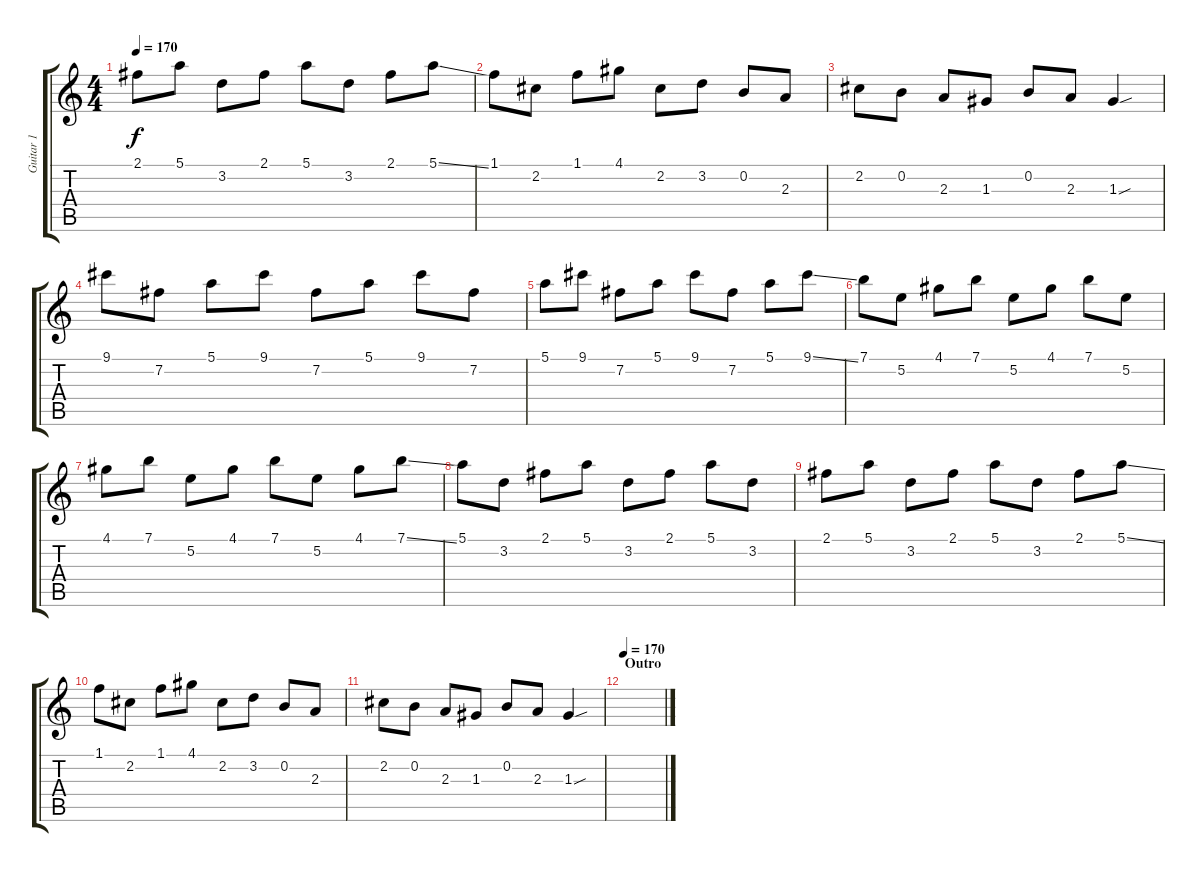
\track ("Guitar 1" "Guitar 1") {instrument overdrivenguitar}
\staff {score tabs}
\tuning (E4 B3 G3 D3 A2 E2) {hide}
\ts (4 4)
\tempo 170
\clef g2
\ks c
2.1.8{dy f} 5.1.8 3.2.8 2.1.8 5.1.8 3.2.8 2.1.8 5.1{ss}.8 |
1.1.8 2.2.8 1.1.8 4.1.8 2.2.8 3.2.8 0.2.8 2.3.8 |
2.2.8 0.2.8 2.3.8 1.3.8 0.2.8 2.3.8 1.3{sou}.4 |
9.1.8 7.2.8 5.1.8 9.1.8 7.2.8 5.1.8 9.1.8 7.2.8 |
5.1.8 9.1.8 7.2.8 5.1.8 9.1.8 7.2.8 5.1.8 9.1{ss}.8 |
7.1.8 5.2.8 4.1.8 7.1.8 5.2.8 4.1.8 7.1.8 5.2.8 |
4.1.8 7.1.8 5.2.8 4.1.8 7.1.8 5.2.8 4.1.8 7.1{ss}.8 |
5.1.8 3.2.8 2.1.8 5.1.8 3.2.8 2.1.8 5.1.8 3.2.8 |
2.1.8 5.1.8 3.2.8 2.1.8 5.1.8 3.2.8 2.1.8 5.1{ss}.8 |
1.1.8 2.2.8 1.1.8 4.1.8 2.2.8 3.2.8 0.2.8 2.3.8 |
2.2.8 0.2.8 2.3.8 1.3.8 0.2.8 2.3.8 1.3{sou}.4 |
\section ("" "Outro")
\tempo 170
